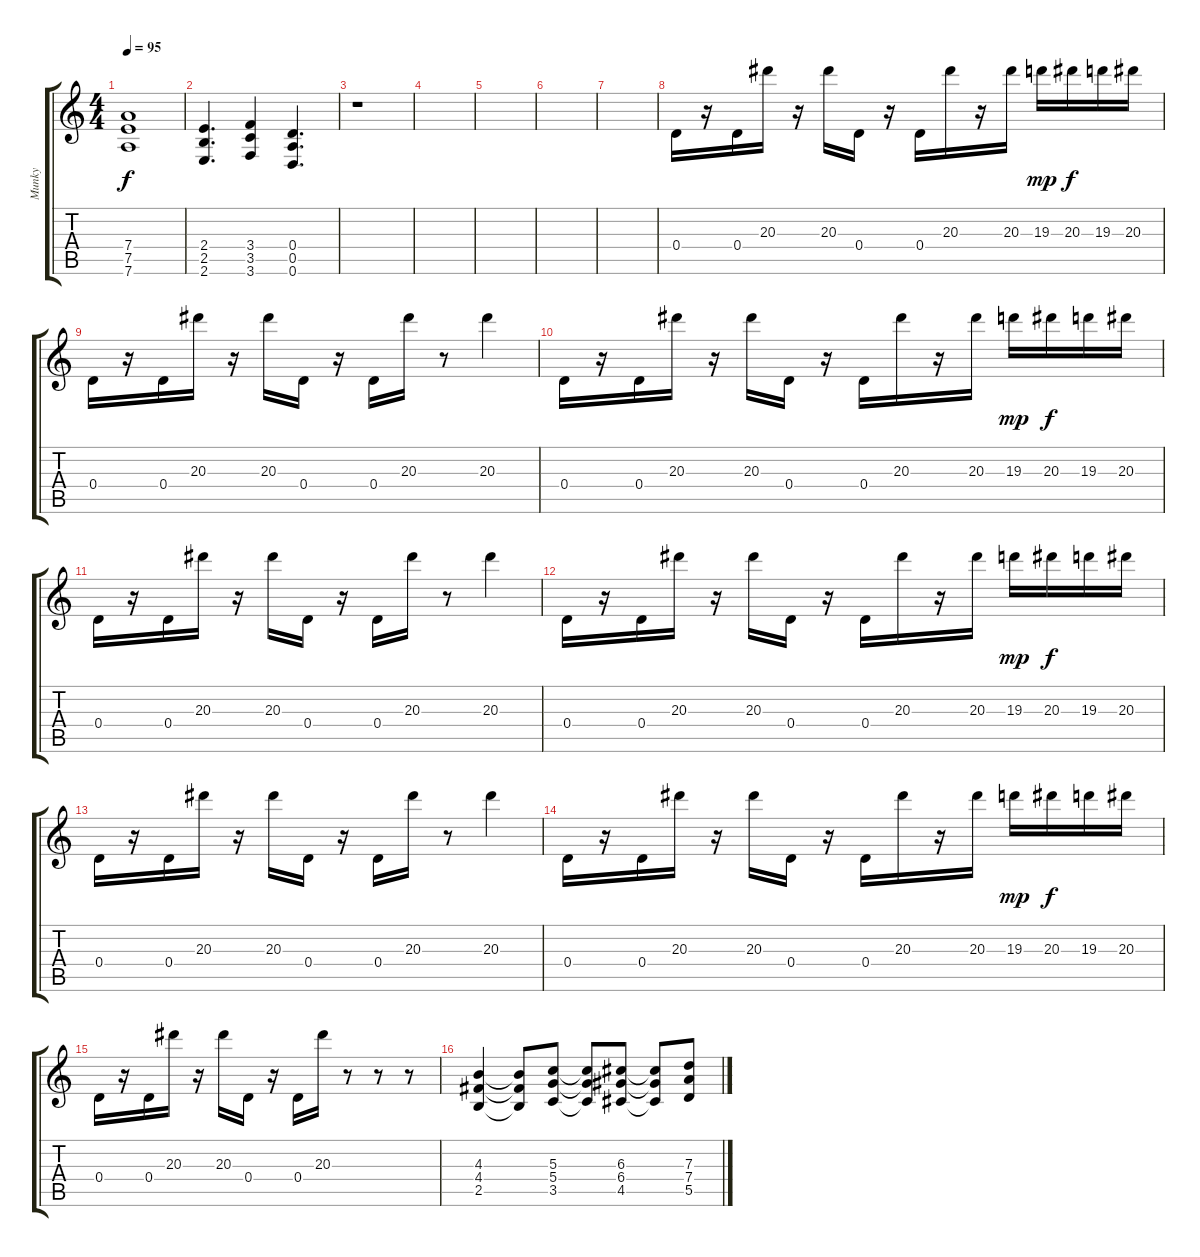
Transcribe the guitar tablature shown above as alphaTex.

\track ("Munky" "Munky") {instrument overdrivenguitar}
\staff {score tabs}
\tuning (E4 B3 G3 D3 A2 D2) {hide}
\ts (4 4)
\tempo 95
\clef g2
\ks c
(7.4 7.5 7.6).1{dy f} |
(2.4 2.5 2.6).4{d} (3.4 3.5 3.6).4 (0.4 0.5 0.6).4{d} |
r.1 |
|
|
|
|
0.4.16 r.16 0.4.16 20.3.16 r.16 20.3.16 0.4.16 r.16 0.4.16 20.3.16 r.16 20.3.16 19.3.16{dy mp} 20.3.16{dy f} 19.3.16 20.3.16 |
0.4.16 r.16 0.4.16 20.3.16 r.16 20.3.16 0.4.16 r.16 0.4.16 20.3.16 r.8 20.3.4 |
0.4.16 r.16 0.4.16 20.3.16 r.16 20.3.16 0.4.16 r.16 0.4.16 20.3.16 r.16 20.3.16 19.3.16{dy mp} 20.3.16{dy f} 19.3.16 20.3.16 |
0.4.16 r.16 0.4.16 20.3.16 r.16 20.3.16 0.4.16 r.16 0.4.16 20.3.16 r.8 20.3.4 |
0.4.16 r.16 0.4.16 20.3.16 r.16 20.3.16 0.4.16 r.16 0.4.16 20.3.16 r.16 20.3.16 19.3.16{dy mp} 20.3.16{dy f} 19.3.16 20.3.16 |
0.4.16 r.16 0.4.16 20.3.16 r.16 20.3.16 0.4.16 r.16 0.4.16 20.3.16 r.8 20.3.4 |
0.4.16 r.16 0.4.16 20.3.16 r.16 20.3.16 0.4.16 r.16 0.4.16 20.3.16 r.16 20.3.16 19.3.16{dy mp} 20.3.16{dy f} 19.3.16 20.3.16 |
0.4.16 r.16 0.4.16 20.3.16 r.16 20.3.16 0.4.16 r.16 0.4.16 20.3.16 r.8 r.8 r.8 |
(4.3 4.4 2.5).4 (4.3{t} 4.4{t} 2.5{t}).8 (5.3 5.4 3.5).8 (5.3{t} 5.4{t} 3.5{t}).8 (6.3 6.4 4.5).8 (6.3{t} 6.4{t} 4.5{t}).8 (7.3 7.4 5.5).8
